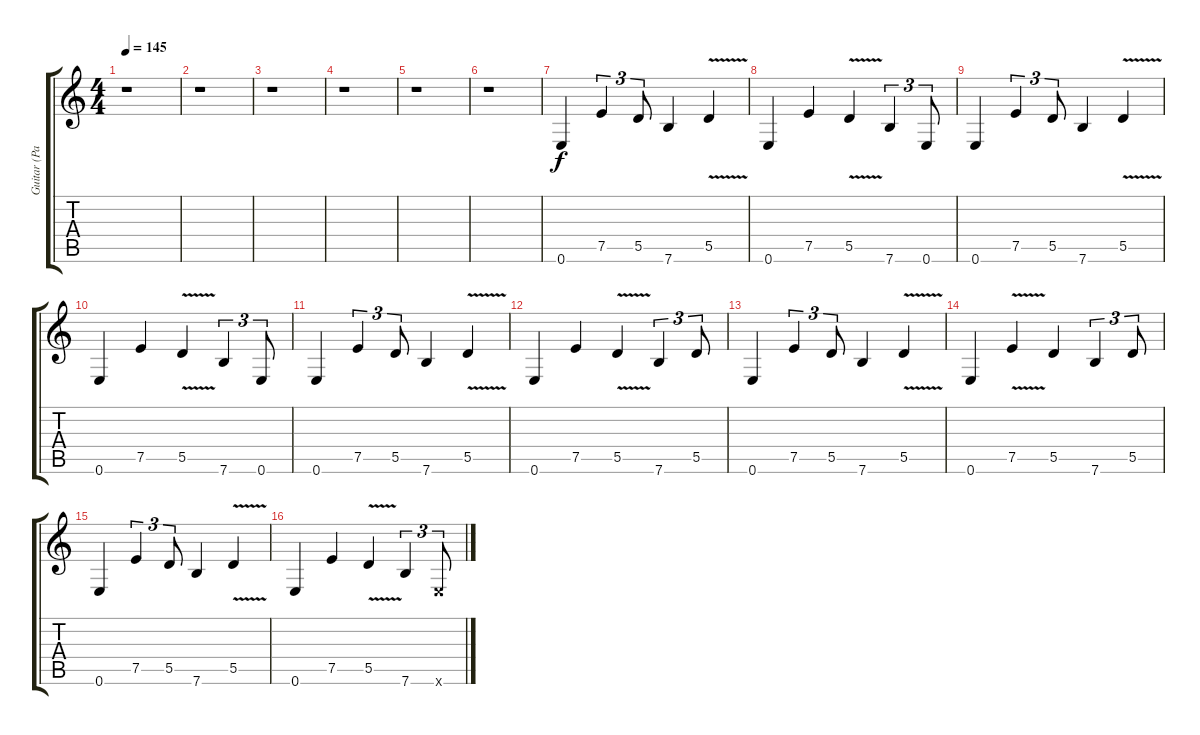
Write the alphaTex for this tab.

\track ("Guitar (Page)" "Guitar (Pa") {instrument overdrivenguitar}
\staff {score tabs}
\tuning (E4 B3 G3 D3 A2 E2) {hide}
\ts (4 4)
\tempo 145
\clef g2
\ks c
r.1{dy f} |
r.1 |
r.1 |
r.1 |
r.1 |
r.1 |
0.6.4 7.5.4{tu (3 2)} 5.5.8{tu (3 2)} 7.6.4 5.5{v}.4 |
0.6.4 7.5.4 5.5{v}.4 7.6.4{tu (3 2)} 0.6.8{tu (3 2)} |
0.6.4 7.5.4{tu (3 2)} 5.5.8{tu (3 2)} 7.6.4 5.5{v}.4 |
0.6.4 7.5.4 5.5{v}.4 7.6.4{tu (3 2)} 0.6.8{tu (3 2)} |
0.6.4 7.5.4{tu (3 2)} 5.5.8{tu (3 2)} 7.6.4 5.5{v}.4 |
0.6.4 7.5.4 5.5{v}.4 7.6.4{tu (3 2)} 5.5.8{tu (3 2)} |
0.6.4 7.5.4{tu (3 2)} 5.5.8{tu (3 2)} 7.6.4 5.5{v}.4 |
0.6.4 7.5{v}.4 5.5.4 7.6.4{tu (3 2)} 5.5.8{tu (3 2)} |
0.6.4 7.5.4{tu (3 2)} 5.5.8{tu (3 2)} 7.6.4 5.5{v}.4 |
0.6.4 7.5.4 5.5{v}.4 7.6.4{tu (3 2)} 0.6{x}.8{tu (3 2)}
